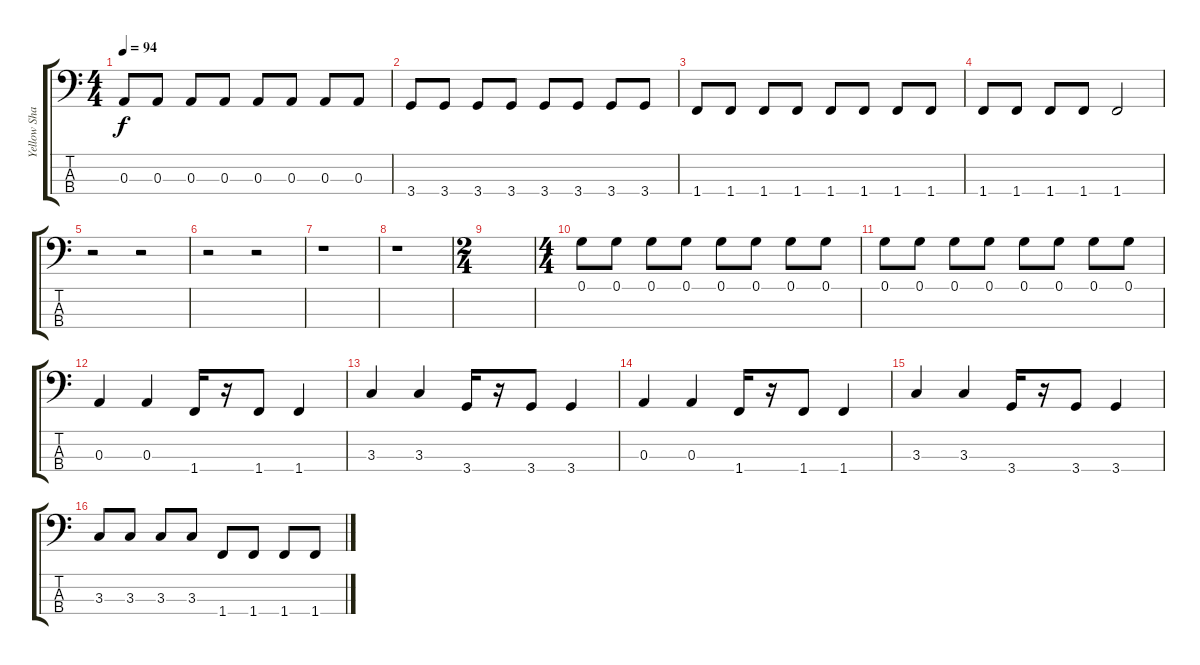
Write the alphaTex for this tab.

\track ("Yellow Shade" "Yellow Sha") {instrument electricbassfinger}
\staff {score tabs}
\tuning (G2 D2 A1 E1) {hide}
\ts (4 4)
\tempo 94
\clef f4
\ks c
0.3.8{dy f} 0.3.8 0.3.8 0.3.8 0.3.8 0.3.8 0.3.8 0.3.8 |
3.4.8 3.4.8 3.4.8 3.4.8 3.4.8 3.4.8 3.4.8 3.4.8 |
1.4.8 1.4.8 1.4.8 1.4.8 1.4.8 1.4.8 1.4.8 1.4.8 |
1.4.8 1.4.8 1.4.8 1.4.8 1.4.2 |
r.2 r.2 |
r.2 r.2 |
r.1 |
r.1 |
\ts (2 4)
|
\ts (4 4)
0.1.8 0.1.8 0.1.8 0.1.8 0.1.8 0.1.8 0.1.8 0.1.8 |
0.1.8 0.1.8 0.1.8 0.1.8 0.1.8 0.1.8 0.1.8 0.1.8 |
0.3.4 0.3.4 1.4.16 r.16 1.4.8 1.4.4 |
3.3.4 3.3.4 3.4.16 r.16 3.4.8 3.4.4 |
0.3.4 0.3.4 1.4.16 r.16 1.4.8 1.4.4 |
3.3.4 3.3.4 3.4.16 r.16 3.4.8 3.4.4 |
3.3.8 3.3.8 3.3.8 3.3.8 1.4.8 1.4.8 1.4.8 1.4.8
